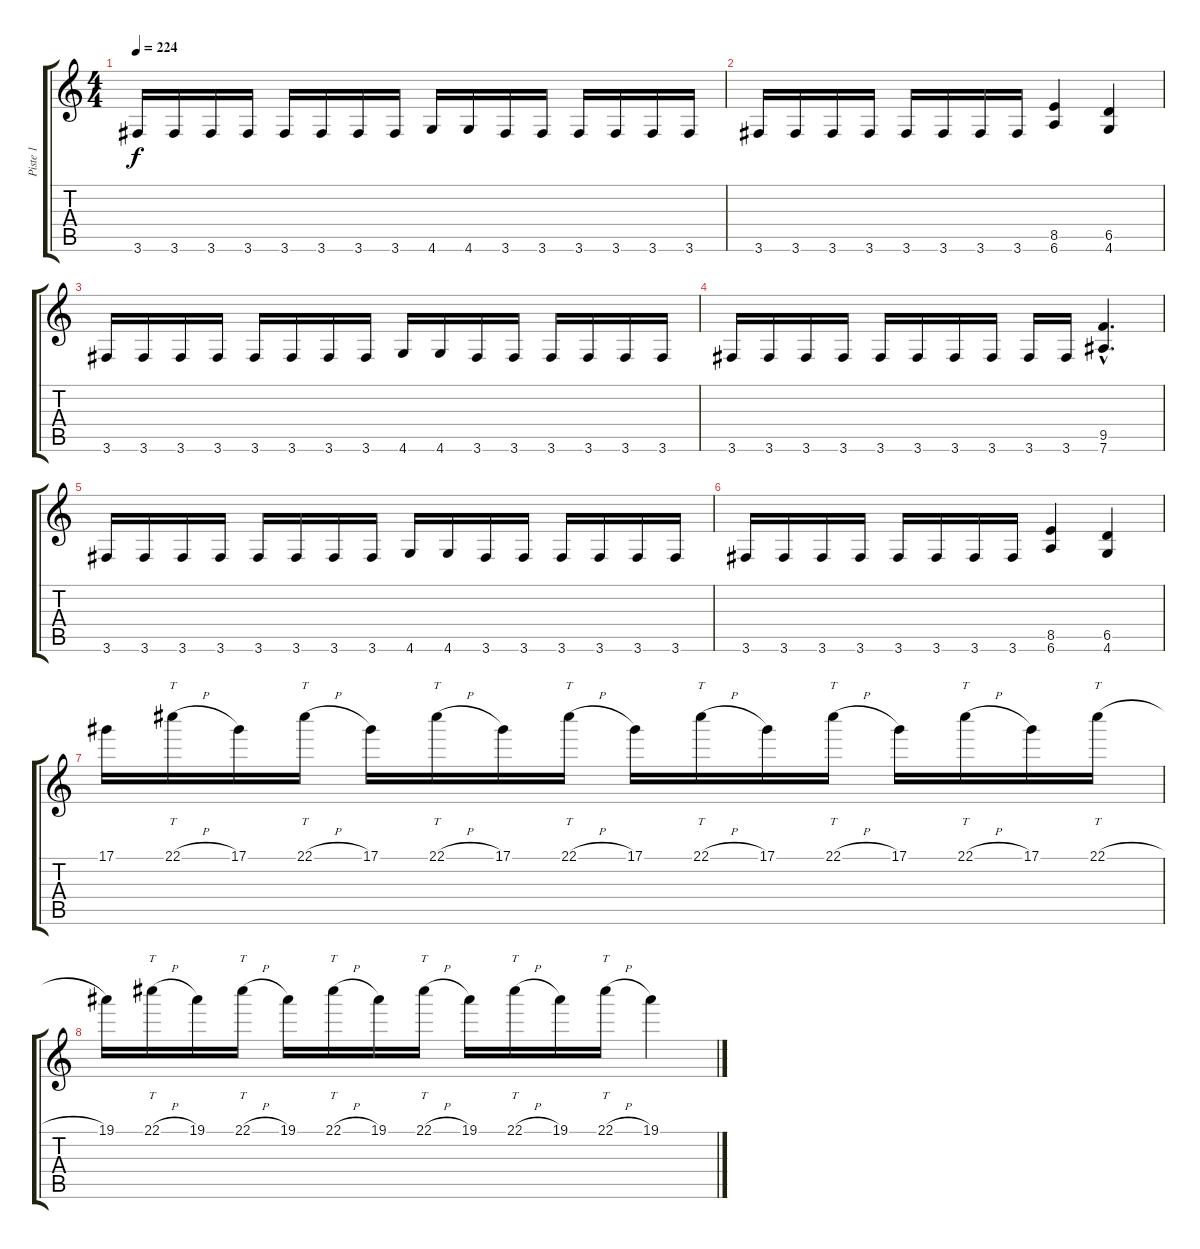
\track ("Piste 1" "Piste 1") {instrument distortionguitar}
\staff {score tabs}
\tuning (Eb4 Bb3 Gb3 Db3 Ab2 Eb2) {hide}
\ts (4 4)
\tempo 224
\clef g2
\ks c
3.6.16{dy f} 3.6.16 3.6.16 3.6.16 3.6.16 3.6.16 3.6.16 3.6.16 4.6.16 4.6.16 3.6.16 3.6.16 3.6.16 3.6.16 3.6.16 3.6.16 |
3.6.16 3.6.16 3.6.16 3.6.16 3.6.16 3.6.16 3.6.16 3.6.16 (8.5 6.6).4 (6.5 4.6).4 |
3.6.16 3.6.16 3.6.16 3.6.16 3.6.16 3.6.16 3.6.16 3.6.16 4.6.16 4.6.16 3.6.16 3.6.16 3.6.16 3.6.16 3.6.16 3.6.16 |
3.6.16 3.6.16 3.6.16 3.6.16 3.6.16 3.6.16 3.6.16 3.6.16 3.6.16 3.6.16 (9.5{hac} 7.6{hac}).4{d} |
3.6.16 3.6.16 3.6.16 3.6.16 3.6.16 3.6.16 3.6.16 3.6.16 4.6.16 4.6.16 3.6.16 3.6.16 3.6.16 3.6.16 3.6.16 3.6.16 |
3.6.16 3.6.16 3.6.16 3.6.16 3.6.16 3.6.16 3.6.16 3.6.16 (8.5 6.6).4 (6.5 4.6).4 |
17.1.16 22.1{h}.16{tt} 17.1.16 22.1{h}.16{tt} 17.1.16 22.1{h}.16{tt} 17.1.16 22.1{h}.16{tt} 17.1.16 22.1{h}.16{tt} 17.1.16 22.1{h}.16{tt} 17.1.16 22.1{h}.16{tt} 17.1.16 22.1{h}.16{tt} |
19.1.16 22.1{h}.16{tt} 19.1.16 22.1{h}.16{tt} 19.1.16 22.1{h}.16{tt} 19.1.16 22.1{h}.16{tt} 19.1.16 22.1{h}.16{tt} 19.1.16 22.1{h}.16{tt} 19.1.4
